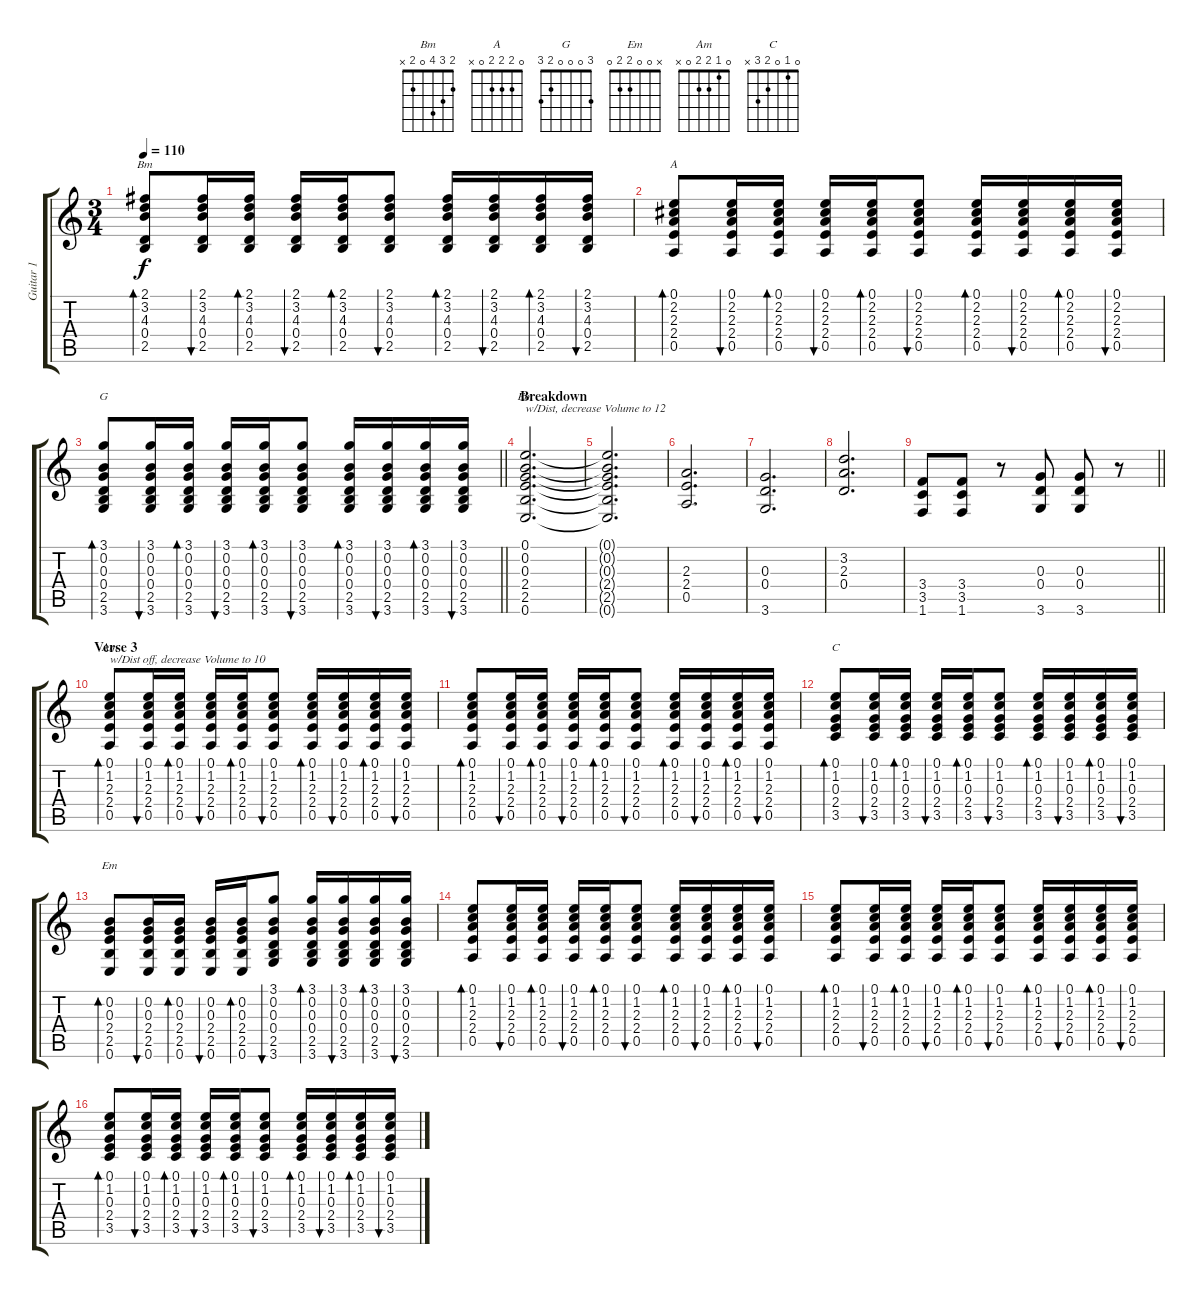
\track ("Guitar 1" "Guitar 1") {instrument acousticguitarsteel}
\staff {score tabs}
\tuning (E4 B3 G3 D3 A2 E2) {hide}
\chord ("Bm" 2 3 4 0 2 x)
\chord ("A" 0 2 2 2 0 x)
\chord ("G" 3 0 0 0 2 3)
\chord ("Em" 0 0 0 2 2 0)
\chord ("Am" 0 1 2 2 0 x)
\chord ("C" 0 1 0 2 3 x)
\chord ("Em" x 0 0 2 2 0)
\ts (3 4)
\tempo 110
\clef g2
\ks c
(2.1 3.2 4.3 0.4 2.5).8{bd 60 ch "Bm" dy f} (2.1 3.2 4.3 0.4 2.5).16{bu 60} (2.1 3.2 4.3 0.4 2.5).16{bd 60} (2.1 3.2 4.3 0.4 2.5).16{bu 60} (2.1 3.2 4.3 0.4 2.5).16{bd 60} (2.1 3.2 4.3 0.4 2.5).8{bu 60} (2.1 3.2 4.3 0.4 2.5).16{bd 60} (2.1 3.2 4.3 0.4 2.5).16{bu 60} (2.1 3.2 4.3 0.4 2.5).16{bd 60} (2.1 3.2 4.3 0.4 2.5).16{bu 60} |
(0.1 2.2 2.3 2.4 0.5).8{bd 60 ch "A"} (0.1 2.2 2.3 2.4 0.5).16{bu 60} (0.1 2.2 2.3 2.4 0.5).16{bd 60} (0.1 2.2 2.3 2.4 0.5).16{bu 60} (0.1 2.2 2.3 2.4 0.5).16{bd 60} (0.1 2.2 2.3 2.4 0.5).8{bu 60} (0.1 2.2 2.3 2.4 0.5).16{bd 60} (0.1 2.2 2.3 2.4 0.5).16{bu 60} (0.1 2.2 2.3 2.4 0.5).16{bd 60} (0.1 2.2 2.3 2.4 0.5).16{bu 60} |
\barLineRight lightlight
(3.1 0.2 0.3 0.4 2.5 3.6).8{bd 60 ch "G"} (3.1 0.2 0.3 0.4 2.5 3.6).16{bu 60} (3.1 0.2 0.3 0.4 2.5 3.6).16{bd 60} (3.1 0.2 0.3 0.4 2.5 3.6).16{bu 60} (3.1 0.2 0.3 0.4 2.5 3.6).16{bd 60} (3.1 0.2 0.3 0.4 2.5 3.6).8{bu 60} (3.1 0.2 0.3 0.4 2.5 3.6).16{bd 60} (3.1 0.2 0.3 0.4 2.5 3.6).16{bu 60} (3.1 0.2 0.3 0.4 2.5 3.6).16{bd 60} (3.1 0.2 0.3 0.4 2.5 3.6).16{bu 60} |
\section ("" "Breakdown")
(0.1 0.2 0.3 2.4 2.5 0.6).2{d ch "Em" txt "w/Dist, decrease Volume to 12" volume 12 instrument distortionguitar} |
(0.1{t} 0.2{t} 0.3{t} 2.4{t} 2.5{t} 0.6{t}).2{d} |
(2.3 2.4 0.5).2{d} |
(0.3 0.4 3.6).2{d} |
(3.2 2.3 0.4).2{d} |
\barLineRight lightlight
(3.4 3.5 1.6).8 (3.4 3.5 1.6).8 r.8 (0.3 0.4 3.6).8 (0.3 0.4 3.6).8 r.8 |
\section ("" "Verse 3")
(0.1 1.2 2.3 2.4 0.5).8{bd 60 ch "Am" txt "w/Dist off, decrease Volume to 10" volume 10 instrument acousticguitarsteel} (0.1 1.2 2.3 2.4 0.5).16{bu 60} (0.1 1.2 2.3 2.4 0.5).16{bd 60} (0.1 1.2 2.3 2.4 0.5).16{bu 60} (0.1 1.2 2.3 2.4 0.5).16{bd 60} (0.1 1.2 2.3 2.4 0.5).8{bu 60} (0.1 1.2 2.3 2.4 0.5).16{bd 60} (0.1 1.2 2.3 2.4 0.5).16{bu 60} (0.1 1.2 2.3 2.4 0.5).16{bd 60} (0.1 1.2 2.3 2.4 0.5).16{bu 60} |
(0.1 1.2 2.3 2.4 0.5).8{bd 60} (0.1 1.2 2.3 2.4 0.5).16{bu 60} (0.1 1.2 2.3 2.4 0.5).16{bd 60} (0.1 1.2 2.3 2.4 0.5).16{bu 60} (0.1 1.2 2.3 2.4 0.5).16{bd 60} (0.1 1.2 2.3 2.4 0.5).8{bu 60} (0.1 1.2 2.3 2.4 0.5).16{bd 60} (0.1 1.2 2.3 2.4 0.5).16{bu 60} (0.1 1.2 2.3 2.4 0.5).16{bd 60} (0.1 1.2 2.3 2.4 0.5).16{bu 60} |
(0.1 1.2 0.3 2.4 3.5).8{bd 60 ch "C"} (0.1 1.2 0.3 2.4 3.5).16{bu 60} (0.1 1.2 0.3 2.4 3.5).16{bd 60} (0.1 1.2 0.3 2.4 3.5).16{bu 60} (0.1 1.2 0.3 2.4 3.5).16{bd 60} (0.1 1.2 0.3 2.4 3.5).8{bu 60} (0.1 1.2 0.3 2.4 3.5).16{bd 60} (0.1 1.2 0.3 2.4 3.5).16{bu 60} (0.1 1.2 0.3 2.4 3.5).16{bd 60} (0.1 1.2 0.3 2.4 3.5).16{bu 60} |
(0.2 0.3 2.4 2.5 0.6).8{bd 60 ch "Em"} (0.2 0.3 2.4 2.5 0.6).16{bu 60} (0.2 0.3 2.4 2.5 0.6).16{bd 60} (0.2 0.3 2.4 2.5 0.6).16{bu 60} (0.2 0.3 2.4 2.5 0.6).16{bd 60} (3.1 0.2 0.3 0.4 2.5 3.6).8{bu 60} (3.1 0.2 0.3 0.4 2.5 3.6).16{bd 60} (3.1 0.2 0.3 0.4 2.5 3.6).16{bu 60} (3.1 0.2 0.3 0.4 2.5 3.6).16{bd 60} (3.1 0.2 0.3 0.4 2.5 3.6).16{bu 60} |
(0.1 1.2 2.3 2.4 0.5).8{bd 60} (0.1 1.2 2.3 2.4 0.5).16{bu 60} (0.1 1.2 2.3 2.4 0.5).16{bd 60} (0.1 1.2 2.3 2.4 0.5).16{bu 60} (0.1 1.2 2.3 2.4 0.5).16{bd 60} (0.1 1.2 2.3 2.4 0.5).8{bu 60} (0.1 1.2 2.3 2.4 0.5).16{bd 60} (0.1 1.2 2.3 2.4 0.5).16{bu 60} (0.1 1.2 2.3 2.4 0.5).16{bd 60} (0.1 1.2 2.3 2.4 0.5).16{bu 60} |
(0.1 1.2 2.3 2.4 0.5).8{bd 60} (0.1 1.2 2.3 2.4 0.5).16{bu 60} (0.1 1.2 2.3 2.4 0.5).16{bd 60} (0.1 1.2 2.3 2.4 0.5).16{bu 60} (0.1 1.2 2.3 2.4 0.5).16{bd 60} (0.1 1.2 2.3 2.4 0.5).8{bu 60} (0.1 1.2 2.3 2.4 0.5).16{bd 60} (0.1 1.2 2.3 2.4 0.5).16{bu 60} (0.1 1.2 2.3 2.4 0.5).16{bd 60} (0.1 1.2 2.3 2.4 0.5).16{bu 60} |
(0.1 1.2 0.3 2.4 3.5).8{bd 60} (0.1 1.2 0.3 2.4 3.5).16{bu 60} (0.1 1.2 0.3 2.4 3.5).16{bd 60} (0.1 1.2 0.3 2.4 3.5).16{bu 60} (0.1 1.2 0.3 2.4 3.5).16{bd 60} (0.1 1.2 0.3 2.4 3.5).8{bu 60} (0.1 1.2 0.3 2.4 3.5).16{bd 60} (0.1 1.2 0.3 2.4 3.5).16{bu 60} (0.1 1.2 0.3 2.4 3.5).16{bd 60} (0.1 1.2 0.3 2.4 3.5).16{bu 60}
